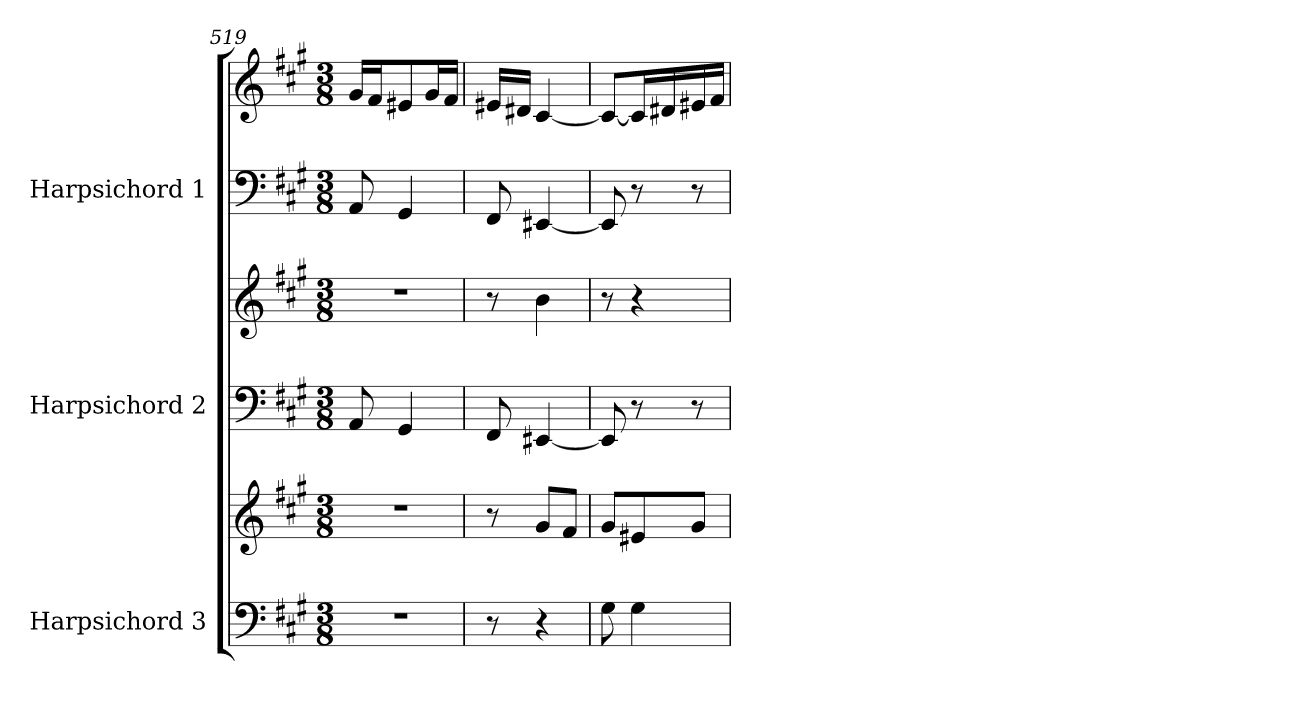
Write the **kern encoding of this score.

**kern	**kern	**kern	**kern	**kern	**kern
*part3	*part3	*part2	*part2	*part1	*part1
*staff6	*staff5	*staff4	*staff3	*staff2	*staff1
*I"Harpsichord 3	*	*I"Harpsichord 2	*	*I"Harpsichord 1	*
*I'Hp	*	*I'Hp	*	*I'Hp	*
*clefF4	*clefG2	*clefF4	*clefG2	*clefF4	*clefG2
*k[f#c#g#]	*k[f#c#g#]	*k[f#c#g#]	*k[f#c#g#]	*k[f#c#g#]	*k[f#c#g#]
*M3/8	*M3/8	*M3/8	*M3/8	*M3/8	*M3/8
=519	=519	=519	=519	=519	=519
4.r	4.r	8AA/	4.r	8AA/	16g#/LL
.	.	.	.	.	16f#/J
.	.	4GG#/	.	4GG#/	8e#X/
.	.	.	.	.	16g#/L
.	.	.	.	.	16f#/JJ
=520	=520	=520	=520	=520	=520
8r	8r	8FF#/	8r	8FF#/	16e#X/LL
.	.	.	.	.	16d#X/JJ
4r	8g#/L	[4EE#X/	4b\	[4EE#X/	[4c#/
.	8f#/J	.	.	.	.
=521	=521	=521	=521	=521	=521
8G#\	8g#/L	8EE#/]	8r	8EE#/]	8c#/L_
4G#\	8e#X/	8r	4r	8r	16c#/L]
.	.	.	.	.	16d#X/
.	8g#/J	8r	.	8r	16e#X/
.	.	.	.	.	16f#/JJ
=	=	=	=	=	=
*-	*-	*-	*-	*-	*-
